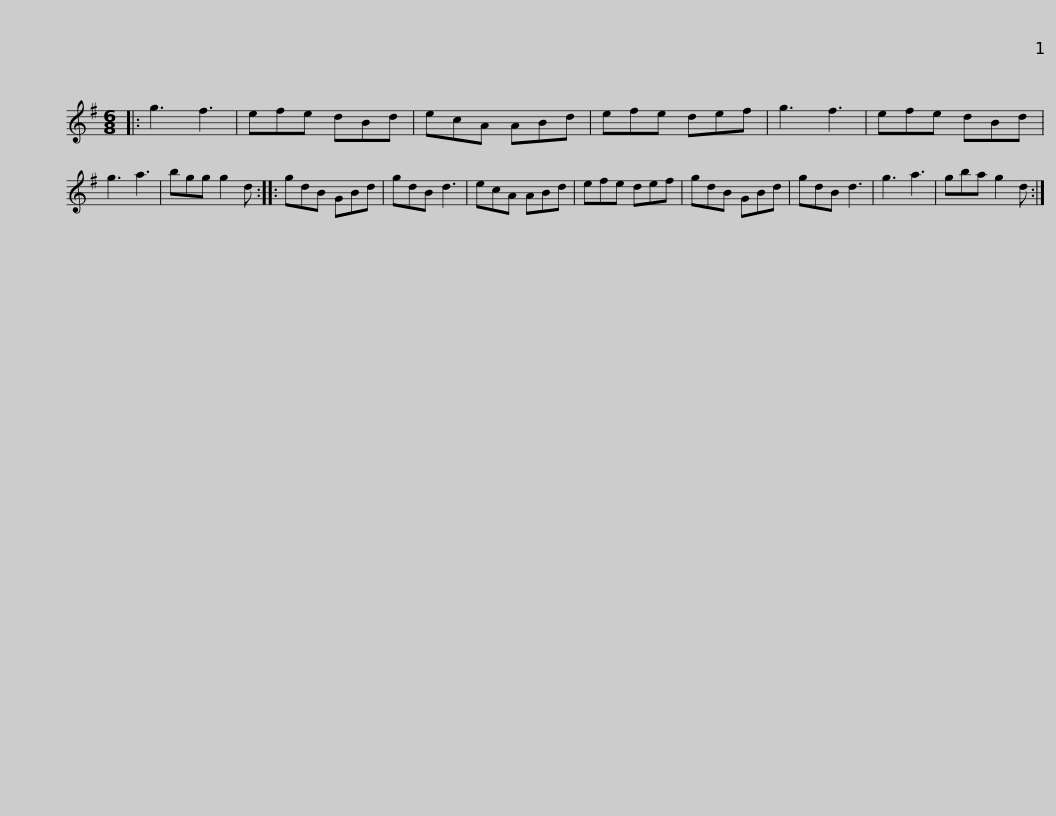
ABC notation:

X:1
L:1/8
M:6/8
I:linebreak $
K:G
V:1 treble
V:1
|: g3 f3 | efe dBd | ecA ABd | efe def | g3 f3 | %5
 efe dBd | g3 a3 | bgg g2 d ::$ gdB GBd | gdB d3 | %10
 ecA ABd | efe def | gdB GBd | gdB d3 | g3 a3 | %15
 gba g2 d :| %16
